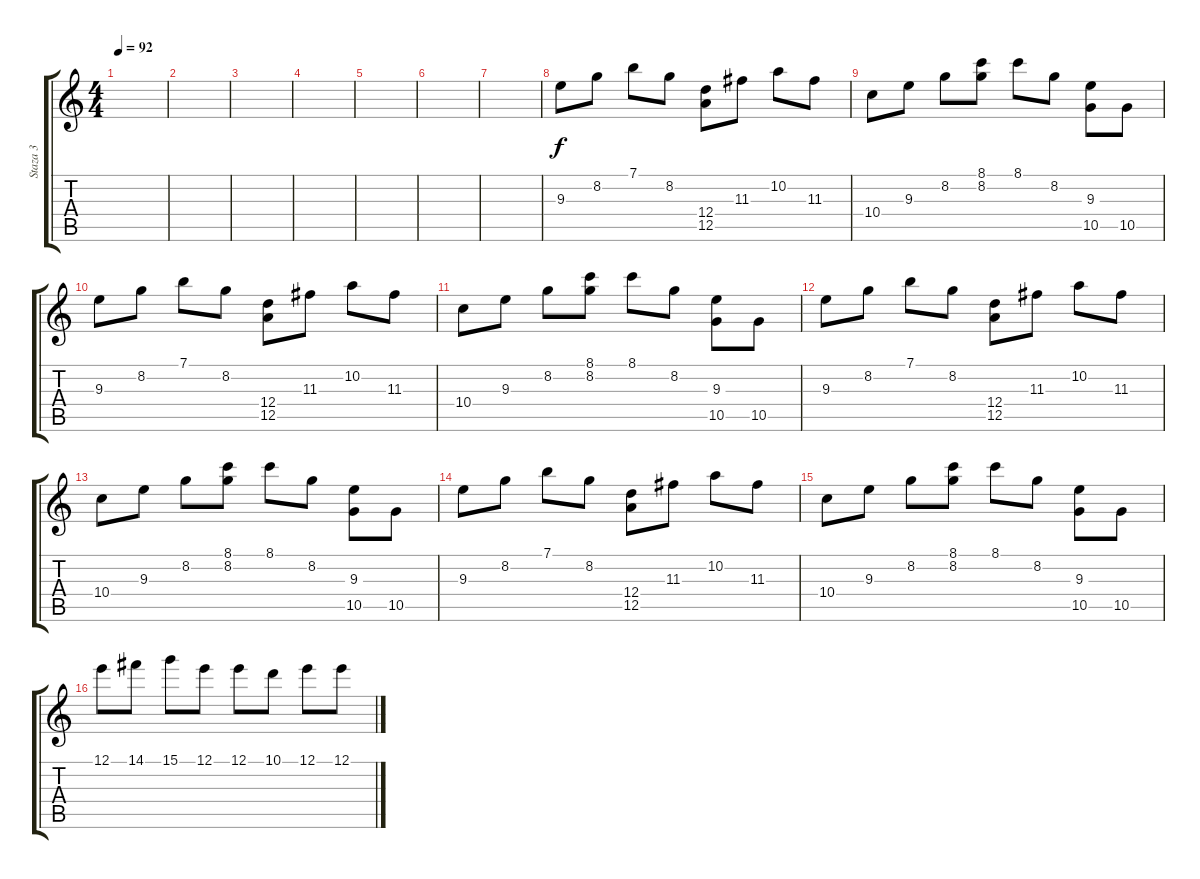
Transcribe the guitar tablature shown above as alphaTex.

\track ("Staza 3" "Staza 3") {instrument acousticguitarsteel}
\staff {score tabs}
\tuning (E4 B3 G3 D3 A2 E2) {hide}
\ts (4 4)
\tempo 92
\clef g2
\ks c
|
|
|
|
|
|
|
9.3.8 8.2.8 7.1.8 8.2.8 (12.4 12.5).8 11.3.8 10.2.8 11.3.8 |
10.4.8 9.3.8 8.2.8 (8.1 8.2).8 8.1.8 8.2.8 (9.3 10.5).8 10.5.8 |
9.3.8 8.2.8 7.1.8 8.2.8 (12.4 12.5).8 11.3.8 10.2.8 11.3.8 |
10.4.8 9.3.8 8.2.8 (8.1 8.2).8 8.1.8 8.2.8 (9.3 10.5).8 10.5.8 |
9.3.8 8.2.8 7.1.8 8.2.8 (12.4 12.5).8 11.3.8 10.2.8 11.3.8 |
10.4.8 9.3.8 8.2.8 (8.1 8.2).8 8.1.8 8.2.8 (9.3 10.5).8 10.5.8 |
9.3.8 8.2.8 7.1.8 8.2.8 (12.4 12.5).8 11.3.8 10.2.8 11.3.8 |
10.4.8 9.3.8 8.2.8 (8.1 8.2).8 8.1.8 8.2.8 (9.3 10.5).8 10.5.8 |
12.1.8 14.1.8 15.1.8 12.1.8 12.1.8 10.1.8 12.1.8 12.1.8
